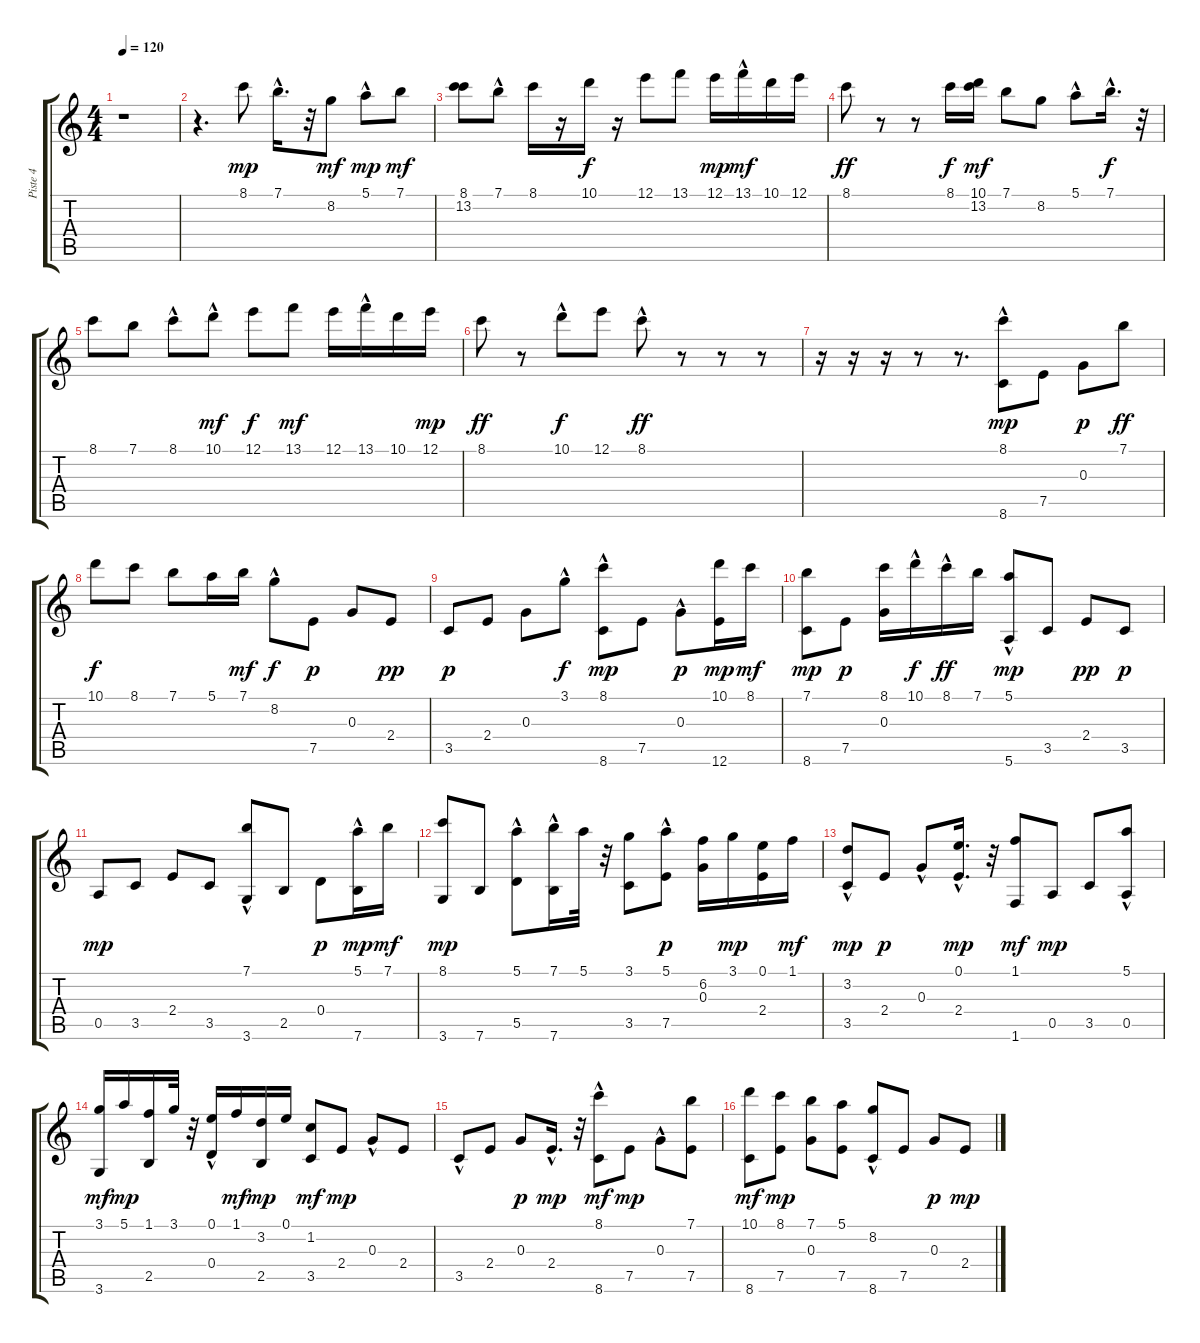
\track ("Piste 4" "Piste 4") {instrument fretlessbass}
\staff {score tabs}
\tuning (E4 B3 G3 D3 A2 E2) {hide}
\ts (4 4)
\tempo 120
\clef g2
\ks c
r.1{dy mp instrument fretlessbass} |
r.4{d} 8.1.8 7.1{hac}.16{d} r.32 8.2.8{dy mf} 5.1{hac}.8{dy mp} 7.1.8{dy mf} |
(8.1 13.2).8 7.1{hac}.8 8.1.16 r.16 10.1.16{dy f} r.16 12.1.8 13.1.8 12.1.16{dy mp} 13.1{hac}.16{dy mf} 10.1.16 12.1.16 |
8.1.8{dy ff} r.8 r.8 8.1.16{dy f} (10.1 13.2).16{dy mf} 7.1.8 8.2.8 5.1{hac}.8 7.1{hac}.16{d dy f} r.32 |
8.1.8 7.1.8 8.1{hac}.8 10.1{hac}.8{dy mf} 12.1.8{dy f} 13.1.8{dy mf} 12.1.16 13.1{hac}.16 10.1.16 12.1.16{dy mp} |
8.1.8{dy ff} r.8 10.1{hac}.8{dy f} 12.1.8 8.1{hac}.8{dy ff} r.8 r.8 r.8 |
r.16 r.16 r.16 r.8 r.8{d} (8.1{hac} 8.6).8{dy mp} 7.5.8 0.3.8{dy p} 7.1.8{dy ff} |
10.1.8{dy f} 8.1.8 7.1.8 5.1.16 7.1.16{dy mf} 8.2{hac}.8{dy f} 7.5.8{dy p} 0.3.8 2.4.8{dy pp} |
3.5.8{dy p} 2.4.8 0.3.8 3.1{hac}.8{dy f} (8.1{hac} 8.6).8{dy mp} 7.5.8 0.3{hac}.8{dy p} (10.1 12.6).16{dy mp} 8.1.16{dy mf} |
(7.1 8.6).8{dy mp} 7.5.8{dy p} (8.1 0.3).16 10.1{hac}.16{dy f} 8.1{hac}.16{dy ff} 7.1.16 (5.1{hac} 5.6).8{dy mp} 3.5.8 2.4.8{dy pp} 3.5.8{dy p} |
0.5.8{dy mp} 3.5.8 2.4.8 3.5.8 (7.1{hac} 3.6{hac}).8 2.5.8 0.4.8{dy p} (5.1{hac} 7.6).16{dy mp} 7.1.16{dy mf} |
(8.1 3.6).8{dy mp} 7.6.8 (5.1 5.5{hac}).8 (7.1{hac} 7.6).16 5.1.32 r.32 (3.1 3.5).8 (5.1{hac} 7.5).8{dy p} (6.2 0.3).16 3.1.16{dy mp} (0.1 2.4).16 1.1.16{dy mf} |
(3.2{hac} 3.5).8{dy mp} 2.4.8{dy p} 0.3{hac}.8 (0.1{hac} 2.4).16{d dy mp} r.32 (1.1 1.6).8{dy mf} 0.5.8{dy mp} 3.5.8 (5.1 0.5{hac}).8 |
(3.1 3.6).16{dy mf} 5.1.16{dy mp} (1.1 2.5).16 3.1.32 r.32 (0.1 0.4{hac}).16 1.1.16{dy mf} (3.2 2.5).16{dy mp} 0.1.16 (1.2 3.5).8{dy mf} 2.4.8{dy mp} 0.3{hac}.8 2.4.8 |
3.5{hac}.8 2.4.8 0.3.8{dy p} 2.4{hac}.16{d dy mp} r.32 (8.1{hac} 8.6{hac}).8{dy mf} 7.5.8{dy mp} 0.3{hac}.8 (7.1 7.5).8 |
(10.1 8.6).8{dy mf} (8.1 7.5).8{dy mp} (7.1 0.3).8 (5.1 7.5).8 (8.2{hac} 8.6{hac}).8 7.5.8 0.3.8{dy p} 2.4.8{dy mp}
